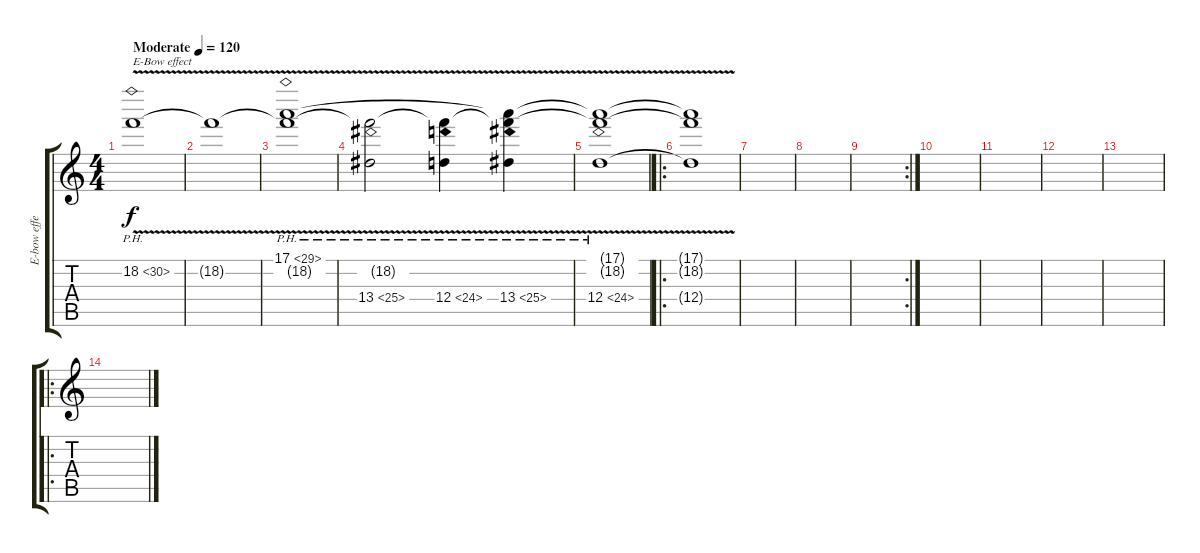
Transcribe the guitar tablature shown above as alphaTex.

\track ("E-bow effect" "E-bow effe") {instrument guitarharmonics}
\staff {score tabs}
\tuning (E4 B3 G3 D3 A2 E2) {hide}
\ts (4 4)
\tempo (120 "Moderate")
\clef g2
\ks c
18.2{ph 12 v}.1{txt "E-Bow effect" dy f instrument guitarharmonics} |
18.2{t}.1 |
(17.1{ph 12 v} 18.2{t}).1 |
(18.2{t} 13.4{ph 12 v}).2 (18.2{t} 12.4{ph 12 v}).4 (17.1{t} 18.2{t} 13.4{ph 12 v}).4 |
(17.1{t} 18.2{t} 12.4{ph 12 v}).1 |
\ro
(17.1{t} 18.2{t} 12.4{t}).1{volume 0} |
|
|
\rc 2
|
|
|
|
|
\ro
